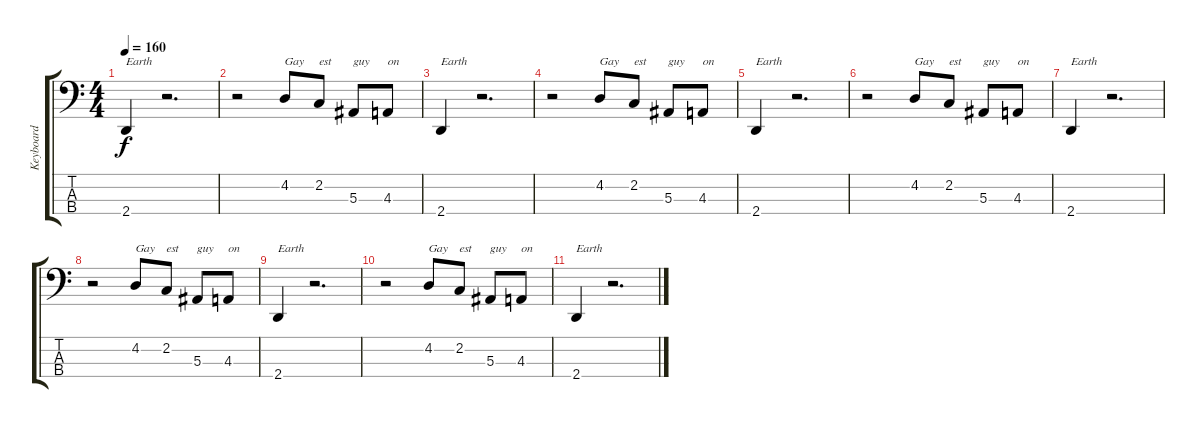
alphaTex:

\track ("Keyboard" "Keyboard") {instrument acousticbass}
\staff {score tabs}
\tuning (Eb2 Bb1 F1 C1) {hide}
\ts (4 4)
\tempo 160
\clef f4
\ks c
2.4.4{txt "Earth" dy f} r.2{d} |
r.2 4.2.8{txt "Gay"} 2.2.8{txt "est"} 5.3.8{txt "guy"} 4.3.8{txt "on"} |
2.4.4{txt "Earth"} r.2{d} |
r.2 4.2.8{txt "Gay"} 2.2.8{txt "est"} 5.3.8{txt "guy"} 4.3.8{txt "on"} |
2.4.4{txt "Earth"} r.2{d} |
r.2 4.2.8{txt "Gay"} 2.2.8{txt "est"} 5.3.8{txt "guy"} 4.3.8{txt "on"} |
2.4.4{txt "Earth"} r.2{d} |
r.2 4.2.8{txt "Gay"} 2.2.8{txt "est"} 5.3.8{txt "guy"} 4.3.8{txt "on"} |
2.4.4{txt "Earth"} r.2{d} |
r.2 4.2.8{txt "Gay"} 2.2.8{txt "est"} 5.3.8{txt "guy"} 4.3.8{txt "on"} |
2.4.4{txt "Earth"} r.2{d}
